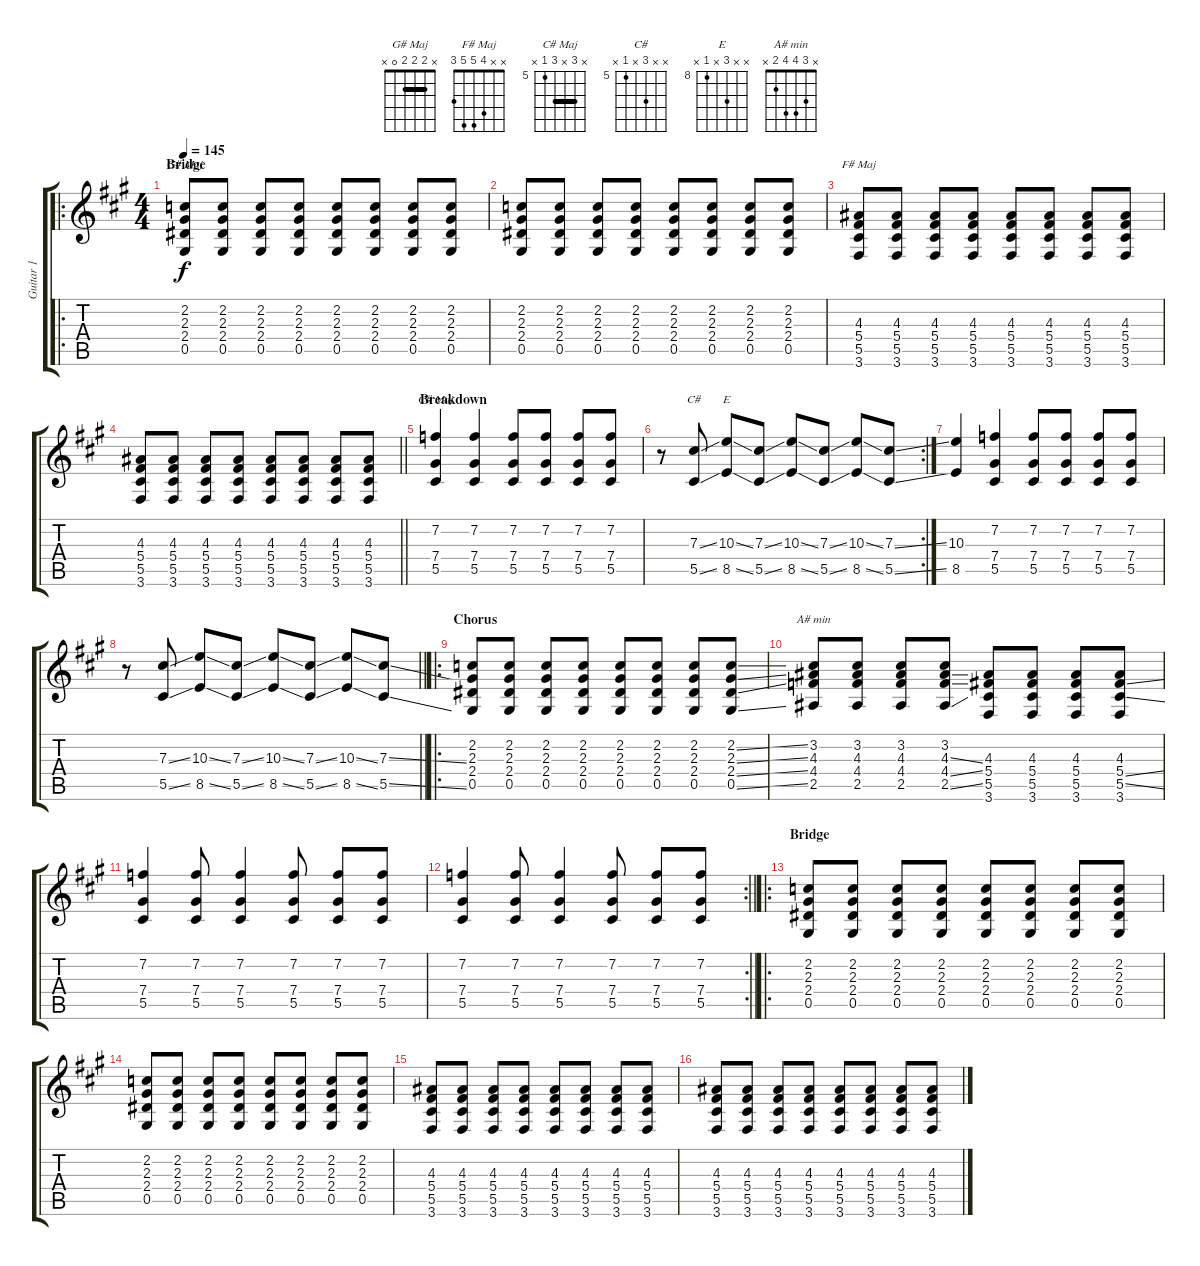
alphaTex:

\track ("Guitar 1" "Guitar 1") {instrument overdrivenguitar}
\staff {score tabs}
\tuning (Eb4 Bb3 Gb3 Db3 Ab2 Eb2) {hide}
\chord ("G# Maj" x 2 2 2 0 x) {barre 2}
\chord ("F# Maj" x x 4 5 5 3)
\chord ("C# Maj" x 7 x 7 5 x) {firstfret 5 barre 7}
\chord ("C#" x x 7 x 5 x) {firstfret 5}
\chord ("E" x x 10 x 8 x) {firstfret 8}
\chord ("A# min" x 3 4 4 2 x)
\ro
\ts (4 4)
\section ("" "Bridge")
\tempo 145
\clef g2
\ks a
(2.2 2.3 2.4 0.5).8{ch "G# Maj" dy f} (2.2 2.3 2.4 0.5).8 (2.2 2.3 2.4 0.5).8 (2.2 2.3 2.4 0.5).8 (2.2 2.3 2.4 0.5).8 (2.2 2.3 2.4 0.5).8 (2.2 2.3 2.4 0.5).8 (2.2 2.3 2.4 0.5).8 |
(2.2 2.3 2.4 0.5).8 (2.2 2.3 2.4 0.5).8 (2.2 2.3 2.4 0.5).8 (2.2 2.3 2.4 0.5).8 (2.2 2.3 2.4 0.5).8 (2.2 2.3 2.4 0.5).8 (2.2 2.3 2.4 0.5).8 (2.2 2.3 2.4 0.5).8 |
(4.3 5.4 5.5 3.6).8{ch "F# Maj"} (4.3 5.4 5.5 3.6).8 (4.3 5.4 5.5 3.6).8 (4.3 5.4 5.5 3.6).8 (4.3 5.4 5.5 3.6).8 (4.3 5.4 5.5 3.6).8 (4.3 5.4 5.5 3.6).8 (4.3 5.4 5.5 3.6).8 |
\barLineRight lightlight
(4.3 5.4 5.5 3.6).8 (4.3 5.4 5.5 3.6).8 (4.3 5.4 5.5 3.6).8 (4.3 5.4 5.5 3.6).8 (4.3 5.4 5.5 3.6).8 (4.3 5.4 5.5 3.6).8 (4.3 5.4 5.5 3.6).8 (4.3 5.4 5.5 3.6).8 |
\section ("" "Breakdown")
(7.2 7.4 5.5).4{ch "C# Maj"} (7.2 7.4 5.5).4 (7.2 7.4 5.5).8 (7.2 7.4 5.5).8 (7.2 7.4 5.5).8 (7.2 7.4 5.5).8 |
\rc 2
r.8 (7.3{ss} 5.5{ss}).8{ch "C#"} (10.3{ss} 8.5{ss}).8{ch "E"} (7.3{ss} 5.5{ss}).8 (10.3{ss} 8.5{ss}).8 (7.3{ss} 5.5{ss}).8 (10.3{ss} 8.5{ss}).8 (7.3{ss} 5.5{ss}).8 |
(10.3 8.5).4 (7.2 7.4 5.5).4 (7.2 7.4 5.5).8 (7.2 7.4 5.5).8 (7.2 7.4 5.5).8 (7.2 7.4 5.5).8 |
\barLineRight lightlight
r.8 (7.3{ss} 5.5{ss}).8 (10.3{ss} 8.5{ss}).8 (7.3{ss} 5.5{ss}).8 (10.3{ss} 8.5{ss}).8 (7.3{ss} 5.5{ss}).8 (10.3{ss} 8.5{ss}).8 (7.3{ss} 5.5{ss}).8 |
\ro
\section ("" "Chorus")
(2.2 2.3 2.4 0.5).8 (2.2 2.3 2.4 0.5).8 (2.2 2.3 2.4 0.5).8 (2.2 2.3 2.4 0.5).8 (2.2 2.3 2.4 0.5).8 (2.2 2.3 2.4 0.5).8 (2.2 2.3 2.4 0.5).8 (2.2{ss} 2.3{ss} 2.4{ss} 0.5{ss}).8 |
(3.2 4.3 4.4 2.5).8{ch "A# min"} (3.2 4.3 4.4 2.5).8 (3.2 4.3 4.4 2.5).8 (3.2 4.3{ss} 4.4{ss} 2.5{ss}).8 (4.3 5.4 5.5 3.6).8 (4.3 5.4 5.5 3.6).8 (4.3 5.4 5.5 3.6).8 (4.3 5.4{ss} 5.5{ss} 3.6).8 |
(7.2 7.4 5.5).4 (7.2 7.4 5.5).8 (7.2 7.4 5.5).4 (7.2 7.4 5.5).8 (7.2 7.4 5.5).8 (7.2 7.4 5.5).8 |
\rc 2
\barLineRight lightlight
(7.2 7.4 5.5).4 (7.2 7.4 5.5).8 (7.2 7.4 5.5).4 (7.2 7.4 5.5).8 (7.2 7.4 5.5).8 (7.2 7.4 5.5).8 |
\ro
\section ("" "Bridge")
(2.2 2.3 2.4 0.5).8 (2.2 2.3 2.4 0.5).8 (2.2 2.3 2.4 0.5).8 (2.2 2.3 2.4 0.5).8 (2.2 2.3 2.4 0.5).8 (2.2 2.3 2.4 0.5).8 (2.2 2.3 2.4 0.5).8 (2.2 2.3 2.4 0.5).8 |
(2.2 2.3 2.4 0.5).8 (2.2 2.3 2.4 0.5).8 (2.2 2.3 2.4 0.5).8 (2.2 2.3 2.4 0.5).8 (2.2 2.3 2.4 0.5).8 (2.2 2.3 2.4 0.5).8 (2.2 2.3 2.4 0.5).8 (2.2 2.3 2.4 0.5).8 |
(4.3 5.4 5.5 3.6).8 (4.3 5.4 5.5 3.6).8 (4.3 5.4 5.5 3.6).8 (4.3 5.4 5.5 3.6).8 (4.3 5.4 5.5 3.6).8 (4.3 5.4 5.5 3.6).8 (4.3 5.4 5.5 3.6).8 (4.3 5.4 5.5 3.6).8 |
(4.3 5.4 5.5 3.6).8 (4.3 5.4 5.5 3.6).8 (4.3 5.4 5.5 3.6).8 (4.3 5.4 5.5 3.6).8 (4.3 5.4 5.5 3.6).8 (4.3 5.4 5.5 3.6).8 (4.3 5.4 5.5 3.6).8 (4.3 5.4 5.5 3.6).8
